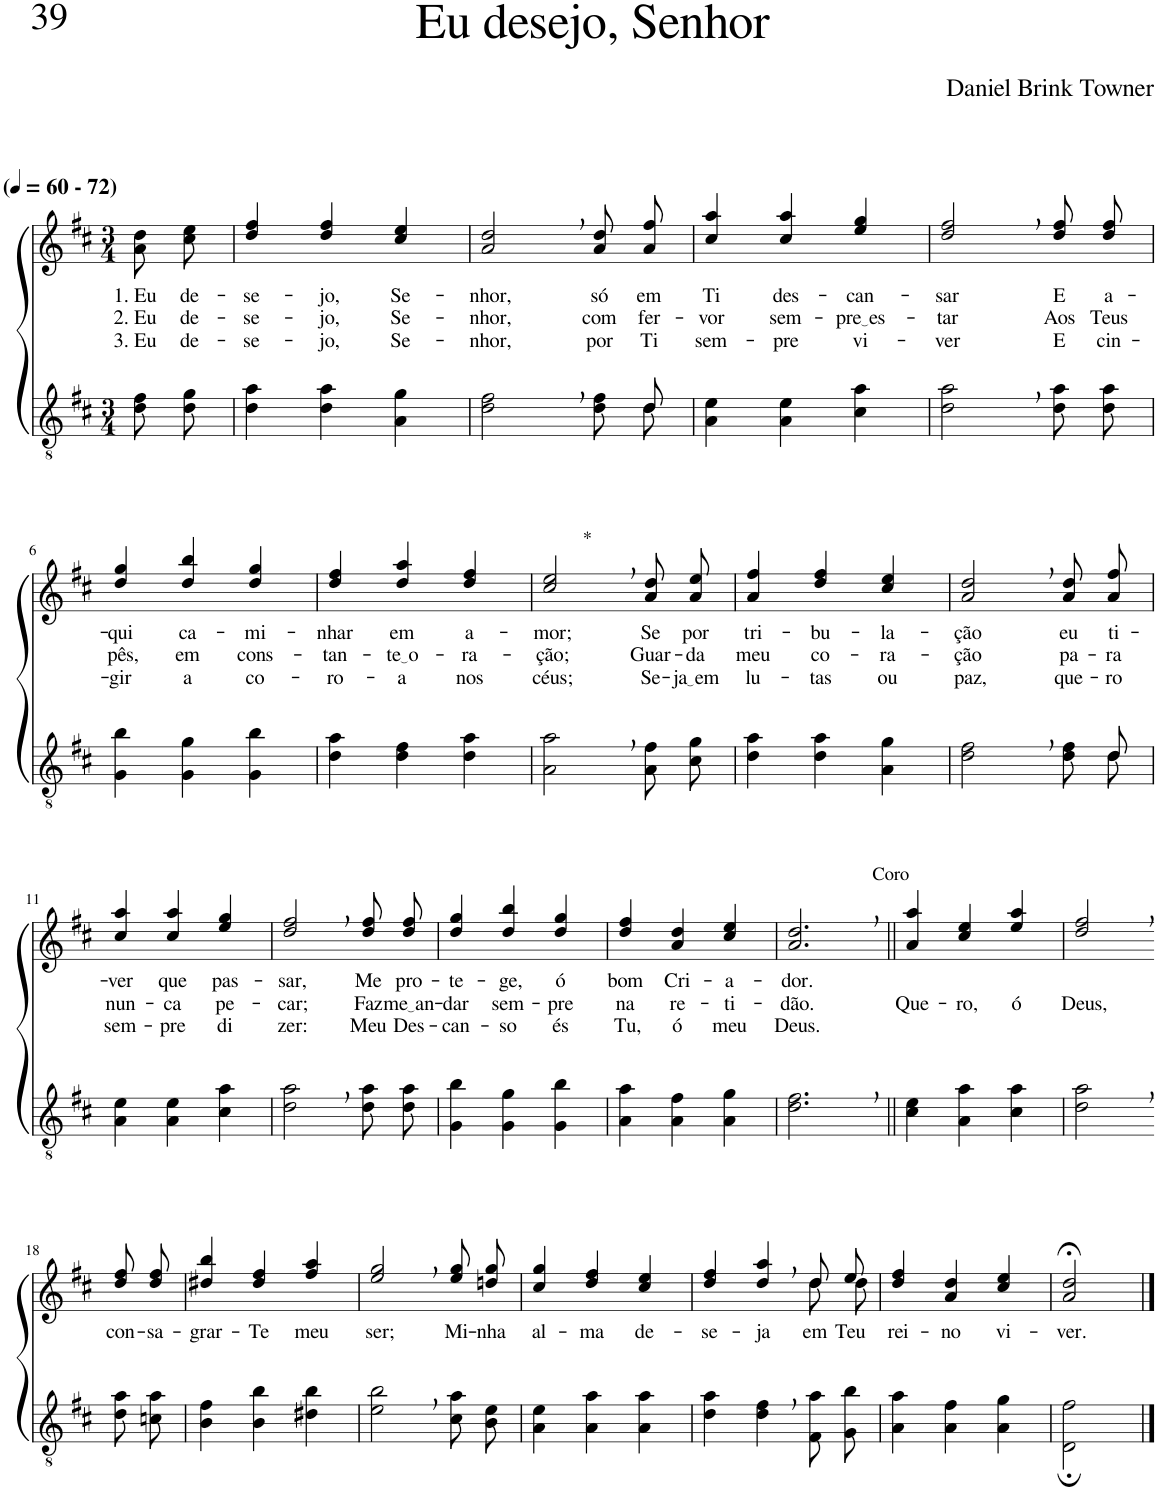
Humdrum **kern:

**kern	**kern	**text	**text	**text
*part2	*part1	*part1	*part1	*part1
*staff2	*staff1	*staff1	*staff1	*staff1
*I"Parte III e IV	*I"Parte I e II	*	*	*
*clefGv2	*clefG2	*	*	*
*Trd5c9	*Trd5c9	*	*	*
*k[f#c#]	*k[f#c#]	*	*	*
*M3/4	*M3/4	*	*	*
*MM60	*MM60	*	*	*
=1	=1	=1	=1	=1
!	!LO:TX:a:B:t=(	!	!	!
!	!LO:TX:a:B:t=- 72)	!	!	!
!	!	!LO:LY:b	!LO:LY:b	!LO:LY:b
8d\ 8f#\L	8a\ 8dd\L	1. Eu	2. Eu	3. Eu
!	!	!LO:LY:b	!LO:LY:b	!LO:LY:b
8d\ 8g\J	8cc#\ 8ee\J	de-	de-	de-
=2	=2	=2	=2	=2
!	!	!LO:LY:b	!LO:LY:b	!LO:LY:b
4d\ 4a\	4dd/ 4ff#/	-se-	-se-	-se-
!	!	!LO:LY:b	!LO:LY:b	!LO:LY:b
4d\ 4a\	4dd/ 4ff#/	-jo,	-jo,	-jo,
!	!	!LO:LY:b	!LO:LY:b	!LO:LY:b
4A\ 4g\	4cc#/ 4ee/	Se-	Se-	Se-
=3	=3	=3	=3	=3
*^	*	*	*	*
!	!	!	!LO:LY:b	!LO:LY:b	!LO:LY:b
2d\, 2f#\,	8ryy	2a/, 2dd/,	-nhor,	-nhor,	-nhor,
!	!	!	!LO:LY:b	!LO:LY:b	!LO:LY:b
*v	*v	*	*	*	*
8d\ 8f#\L	8a\ 8dd\L	só	com	por
*^	*	*	*	*
!	!	!	!LO:LY:b	!LO:LY:b	!LO:LY:b
8d\J	8d/	8a\ 8ff#\J	em	fer-	Ti
=4	=4	=4	=4	=4	=4
!	!	!	!LO:LY:b	!LO:LY:b	!LO:LY:b
*v	*v	*	*	*	*
4A\ 4e\	4cc#/ 4aa/	Ti	-vor	sem-
!	!	!LO:LY:b	!LO:LY:b	!LO:LY:b
4A\ 4e\	4cc#/ 4aa/	des-	sem-	-pre
!	!	!LO:LY:b	!LO:LY:b	!LO:LY:b
4c#\ 4a\	4ee/ 4gg/	-can-	pre es	vi-
=5	=5	=5	=5	=5
!	!	!LO:LY:b	!LO:LY:b	!LO:LY:b
2d\, 2a\,	2dd/, 2ff#/,	-sar	-tar	-ver
!	!	!LO:LY:b	!LO:LY:b	!LO:LY:b
8d\ 8a\L	8dd\ 8ff#\L	E	Aos	E
!	!	!LO:LY:b	!LO:LY:b	!LO:LY:b
8d\ 8a\J	8dd\ 8ff#\J	a-	Teus	cin-
!!LO:LB:g=z
=6	=6	=6	=6	=6
!	!	!LO:LY:b	!LO:LY:b	!LO:LY:b
4G\ 4b\	4dd/ 4gg/	-qui	pês,	-gir
!	!	!LO:LY:b	!LO:LY:b	!LO:LY:b
4G\ 4g\	4dd/ 4bb/	ca-	em	a
!	!	!LO:LY:b	!LO:LY:b	!LO:LY:b
4G\ 4b\	4dd/ 4gg/	-mi-	cons-	co-
=7	=7	=7	=7	=7
!	!	!LO:LY:b	!LO:LY:b	!LO:LY:b
4d\ 4a\	4dd/ 4ff#/	-nhar	-tan-	-ro-
!	!	!LO:LY:b	!LO:LY:b	!LO:LY:b
4d\ 4f#\	4dd/ 4aa/	em	te o	-a
!	!	!LO:LY:b	!LO:LY:b	!LO:LY:b
4d\ 4a\	4dd/ 4ff#/	a-	-ra-	nos
=8	=8	=8	=8	=8
!	!LO:TX:a:t=*	!	!	!
!	!	!LO:LY:b	!LO:LY:b	!LO:LY:b
2A\, 2a\,	2cc#/, 2ee/,	-mor;	-ção;	céus;
!	!	!LO:LY:b	!LO:LY:b	!LO:LY:b
8A\ 8f#\L	8a\ 8dd\L	Se	Guar-	Se-
!	!	!LO:LY:b	!LO:LY:b	!LO:LY:b
8c#\ 8g\J	8a\ 8ee\J	por	-da	ja em
=9	=9	=9	=9	=9
!	!	!LO:LY:b	!LO:LY:b	!LO:LY:b
4d\ 4a\	4a/ 4ff#/	tri-	meu	lu-
!	!	!LO:LY:b	!LO:LY:b	!LO:LY:b
4d\ 4a\	4dd/ 4ff#/	-bu-	co-	-tas
!	!	!LO:LY:b	!LO:LY:b	!LO:LY:b
4A\ 4g\	4cc#/ 4ee/	-la-	-ra-	ou
=10	=10	=10	=10	=10
*^	*	*	*	*
!	!	!	!LO:LY:b	!LO:LY:b	!LO:LY:b
2d\, 2f#\,	8ryy	2a/, 2dd/,	-ção	-ção	paz,
!	!	!	!LO:LY:b	!LO:LY:b	!LO:LY:b
*v	*v	*	*	*	*
8d\ 8f#\L	8a\ 8dd\L	eu	pa-	que-
*^	*	*	*	*
!	!	!	!LO:LY:b	!LO:LY:b	!LO:LY:b
8d\J	8d/	8a\ 8ff#\J	ti-	-ra	-ro
!!LO:LB:g=z
=11	=11	=11	=11	=11	=11
!	!	!	!LO:LY:b	!LO:LY:b	!LO:LY:b
*v	*v	*	*	*	*
4A\ 4e\	4cc#/ 4aa/	-ver	nun-	sem-
!	!	!LO:LY:b	!LO:LY:b	!LO:LY:b
4A\ 4e\	4cc#/ 4aa/	que	-ca	-pre
!	!	!LO:LY:b	!LO:LY:b	!LO:LY:b
4c#\ 4a\	4ee/ 4gg/	pas-	pe-	di
=12	=12	=12	=12	=12
!	!	!LO:LY:b	!LO:LY:b	!LO:LY:b
2d\, 2a\,	2dd/, 2ff#/,	-sar,	-car;	zer:
!	!	!LO:LY:b	!LO:LY:b	!LO:LY:b
8d\ 8a\L	8dd\ 8ff#\L	Me	Faz	Meu
!	!	!LO:LY:b	!LO:LY:b	!LO:LY:b
8d\ 8a\J	8dd\ 8ff#\J	pro-	me an	Des-
=13	=13	=13	=13	=13
!	!	!LO:LY:b	!LO:LY:b	!LO:LY:b
4G\ 4b\	4dd/ 4gg/	-te-	-dar	-can-
!	!	!LO:LY:b	!LO:LY:b	!LO:LY:b
4G\ 4g\	4dd/ 4bb/	-ge,	sem-	-so
!	!	!LO:LY:b	!LO:LY:b	!LO:LY:b
4G\ 4b\	4dd/ 4gg/	ó	-pre	és
=14	=14	=14	=14	=14
!	!	!LO:LY:b	!LO:LY:b	!LO:LY:b
4A\ 4a\	4dd/ 4ff#/	bom	na	Tu,
!	!	!LO:LY:b	!LO:LY:b	!LO:LY:b
4A\ 4f#\	4a/ 4dd/	Cri-	re-	ó
!	!	!LO:LY:b	!LO:LY:b	!LO:LY:b
4A\ 4g\	4cc#/ 4ee/	-a-	-ti-	meu
=15	=15	=15	=15	=15
!	!LO:TX:a:t=Coro	!	!	!
!	!	!LO:LY:b	!LO:LY:b	!LO:LY:b
2.d\, 2.f#\,	2.a/, 2.dd/,	-dor.	-dão.	Deus.
=16||	=16||	=16||	=16||	=16||
!	!	!	!LO:LY:b	!
4c#\ 4e\	4a/ 4aa/	.	Que-	.
!	!	!	!LO:LY:b	!
4A\ 4a\	4cc#/ 4ee/	.	-ro,	.
!	!	!	!LO:LY:b	!
4c#\ 4a\	4ee/ 4aa/	.	ó	.
=17	=17	=17	=17	=17
!	!	!	!LO:LY:b	!
2d\, 2a\,	2dd/, 2ff#/,	.	Deus,	.
!!LO:LB:g=z
=18-	=18-	=18-	=18-	=18-
!	!	!LO:LY:b	!	!
8d\ 8a\L	8dd\ 8ff#\L	con-	.	.
!	!	!LO:LY:b	!	!
8cn\ 8a\J	8dd\ 8ff#\J	-sa-	.	.
=19	=19	=19	=19	=19
!	!	!LO:LY:b	!	!
4B\ 4f#\	4dd#X/ 4bb/	-grar-	.	.
!	!	!LO:LY:b	!	!
4B\ 4b\	4dd#/ 4ff#/	-Te	.	.
!	!	!LO:LY:b	!	!
4d#X\ 4b\	4ff#/ 4aa/	meu	.	.
=20	=20	=20	=20	=20
!	!	!LO:LY:b	!	!
2e\, 2b\,	2ee/, 2gg/,	ser;	.	.
!	!	!LO:LY:b	!	!
8c#\ 8a\L	8ee\ 8gg\L	Mi-	.	.
!	!	!LO:LY:b	!	!
8B\ 8e\J	8ddn\ 8gg\J	-nha	.	.
=21	=21	=21	=21	=21
!	!	!LO:LY:b	!	!
4A\ 4e\	4cc#/ 4gg/	al-	.	.
!	!	!LO:LY:b	!	!
4A\ 4a\	4dd/ 4ff#/	-ma	.	.
!	!	!LO:LY:b	!	!
4A\ 4a\	4cc#/ 4ee/	de-	.	.
=22	=22	=22	=22	=22
!	!	!LO:LY:b	!	!
*	*^	*	*	*
4d\ 4a\	4dd/ 4ff#/	2ryy	-se-	.	.
!	!	!	!LO:LY:b	!	!
4d\, 4f#\,	4dd/, 4aa/,	.	-ja	.	.
!	!	!	!LO:LY:b	!	!
8F#\ 8a\L	8dd/L	8dd\L	em	.	.
!	!	!	!LO:LY:b	!	!
8G\ 8b\J	8ee/J	8dd\J	Teu	.	.
=23	=23	=23	=23	=23	=23
!	!	!	!LO:LY:b	!	!
*	*v	*v	*	*	*
4A\ 4a\	4dd/ 4ff#/	rei-	.	.
!	!	!LO:LY:b	!	!
4A\ 4f#\	4a/ 4dd/	-no	.	.
!	!	!LO:LY:b	!	!
4A\ 4g\	4cc#/ 4ee/	vi-	.	.
=24	=24	=24	=24	=24
!	!	!LO:LY:b	!	!
2D\; 2f#\;	2a/;< 2dd/;<	-ver.	.	.
==	==	==	==	==
*-	*-	*-	*-	*-
